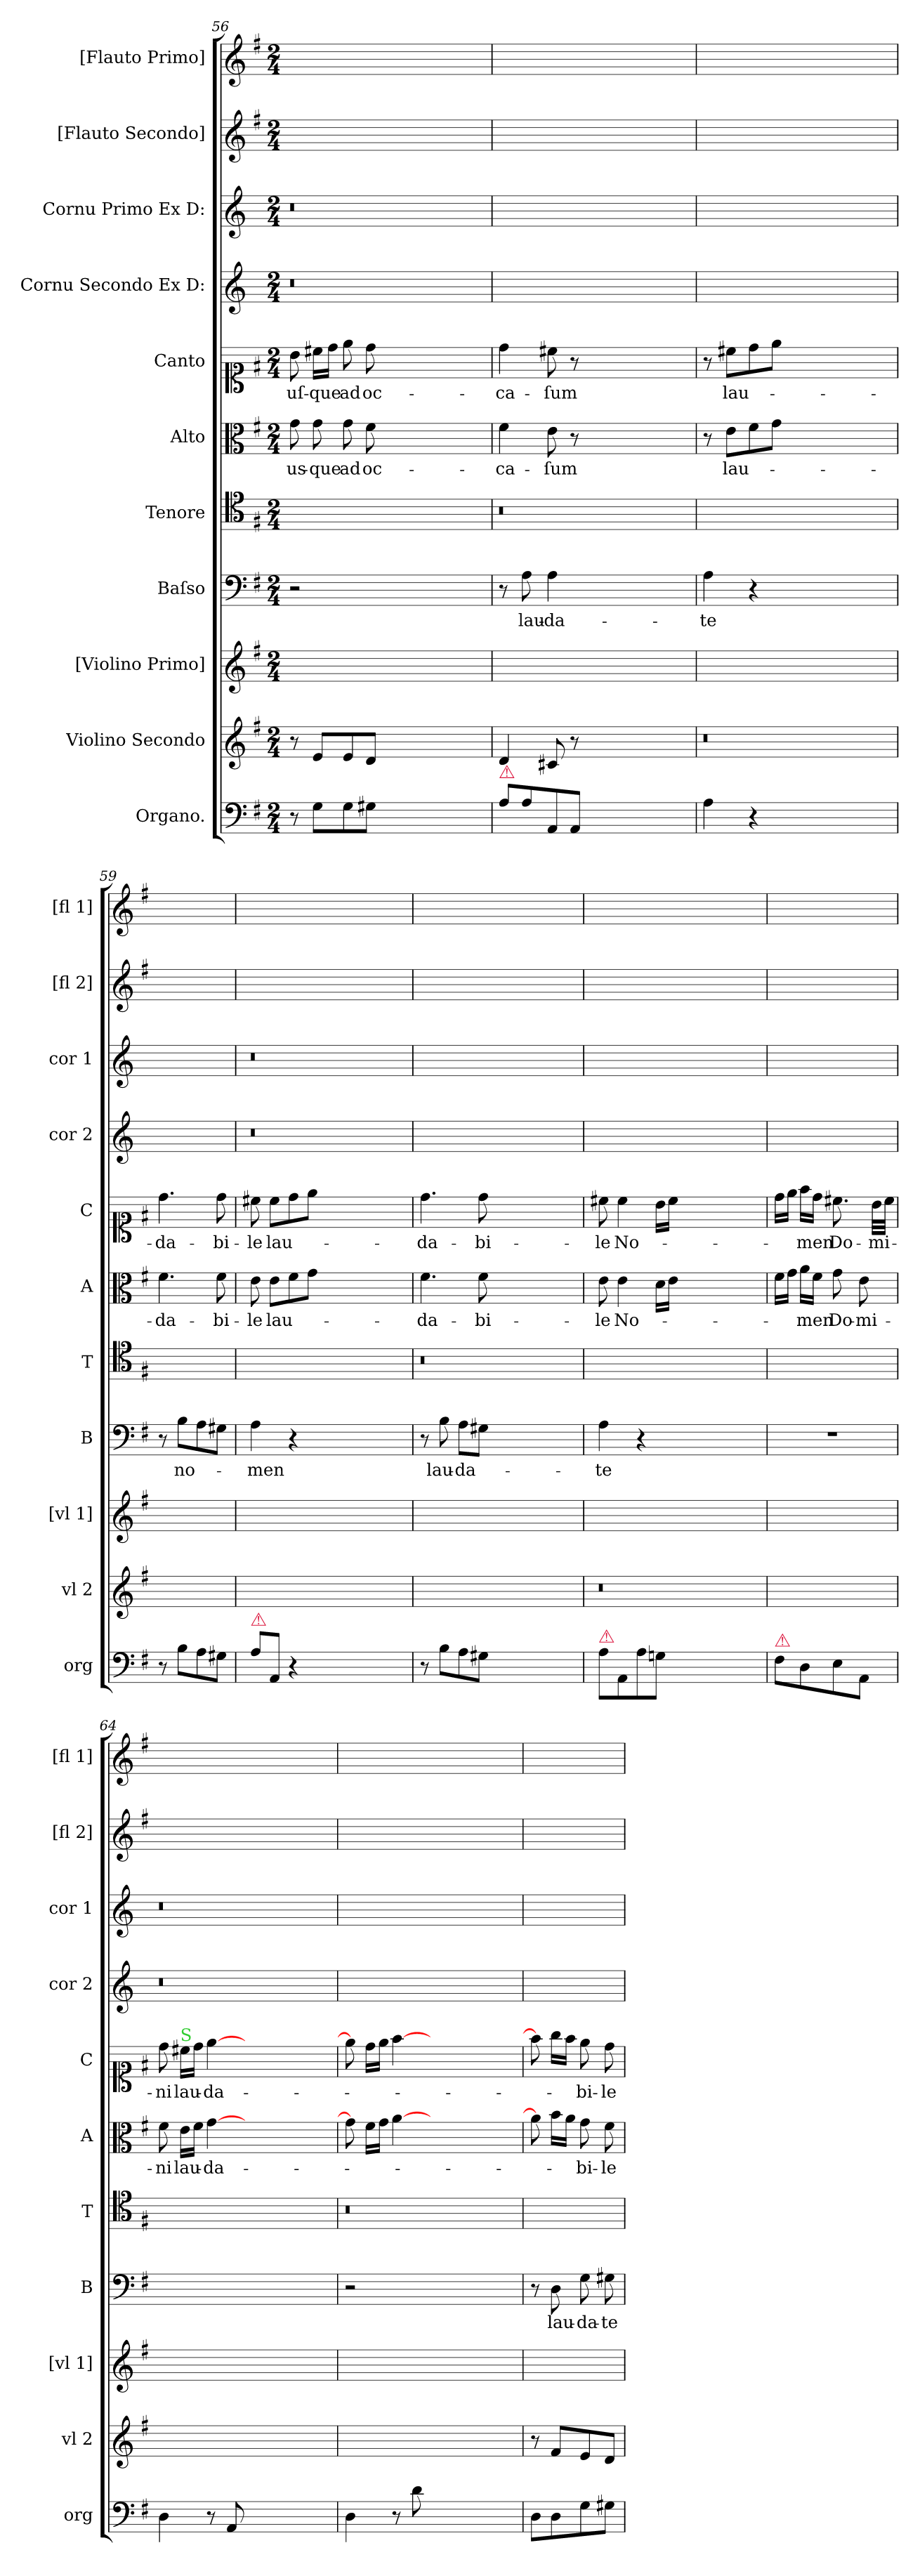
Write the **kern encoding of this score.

**kern	**kern	**kern	**kern	**text	**kern	**kern	**text	**kern	**text	**kern	**kern	**kern	**kern
*part11	*part10	*part9	*part8	*part8	*part7	*part6	*part6	*part5	*part5	*part4	*part3	*part2	*part1
*staff11	*staff10	*staff9	*staff8	*staff8	*staff7	*staff6	*staff6	*staff5	*staff5	*staff4	*staff3	*staff2	*staff1
*I"Organo.	*I"Violino Secondo	*I"[Violino Primo]	*I"Baſso	*	*I"Tenore	*I"Alto	*	*I"Canto	*	*I"Cornu Secondo Ex D:	*I"Cornu Primo Ex D:	*I"[Flauto Secondo]	*I"[Flauto Primo]
*I'org	*I'vl 2	*I'[vl 1]	*I'B	*	*I'T	*I'A	*	*I'C	*	*I'cor 2	*I'cor 1	*I'[fl 2]	*I'[fl 1]
*clefF4	*clefG2	*clefG2	*clefF4	*	*clefC4	*clefC3	*	*clefC1	*	*clefG2	*clefG2	*clefG2	*clefG2
*	*	*	*	*	*	*	*	*	*	*ITrd3c5	*ITrd3c5	*	*
*k[f#]	*k[f#]	*k[f#]	*k[f#]	*	*k[f#]	*k[f#]	*	*k[f#]	*	*k[f#]	*k[f#]	*k[f#]	*k[f#]
*M2/4	*M2/4	*M2/4	*M2/4	*	*M2/4	*M2/4	*	*M2/4	*	*M2/4	*M2/4	*M2/4	*M2/4
=56	=56	=56	=56	=56	=56	=56	=56	=56	=56	=56	=56	=56	=56
8r	8r	2ryy	2r	.	0ryy	8g\	us-	8b\	uſ-	0r	0r	2ryy	2ryy
8G\L	8e/L	.	.	.	.	8g\	-que	16cc#X\LL	-que	.	.	.	.
.	.	.	.	.	.	.	.	16dd\JJ	.	.	.	.	.
8G\	8e/	.	.	.	.	8g\	ad	8ee\	ad	.	.	.	.
8G#X\J	8d/J	.	.	.	.	8f#\	oc-	8dd\	oc-	.	.	.	.
1.ryy	1.ryy	1.ryy	1.ryy	.	.	1.ryy	.	1.ryy	.	.	.	1.ryy	1.ryy
=57	=57	=57	=57	=57	=57	=57	=57	=57	=57	=57	=57	=57	=57
!LO:TX:a:color=crimson:t=⚠	!	!	!	!	!	!	!	!	!	!	!	!	!
8A\L	4d/	2ryy	8r	.	0r	4f#\	-ca-	4dd\	-ca-	0ryy	0ryy	2ryy	2ryy
8A\	.	.	8A\	lau-	.	.	.	.	.	.	.	.	.
8AA/	8c#X/	.	4A\	-da-	.	8e\	-ſum	8cc#X\	-ſum	.	.	.	.
8AA/J	8r	.	.	.	.	8r	.	8r	.	.	.	.	.
1.ryy	1.ryy	1.ryy	1.ryy	.	.	1.ryy	.	1.ryy	.	.	.	1.ryy	1.ryy
=58	=58	=58	=58	=58	=58	=58	=58	=58	=58	=58	=58	=58	=58
4A\	0r	2ryy	4A\	-te	0ryy	8r	.	8r	.	0ryy	0ryy	2ryy	2ryy
.	.	.	.	.	.	8e\L	lau-	8cc#X\L	lau-	.	.	.	.
4r	.	.	4r	.	.	8f#\	.	8dd\	.	.	.	.	.
.	.	.	.	.	.	8g\J	.	8ee\J	.	.	.	.	.
1.ryy	.	1.ryy	1.ryy	.	.	1.ryy	.	1.ryy	.	.	.	1.ryy	1.ryy
=59	=59	=59	=59	=59	=59	=59	=59	=59	=59	=59	=59	=59	=59
8r	2ryy	2ryy	8r	.	2ryy	4.f#\	-da-	4.dd\	-da-	2ryy	2ryy	2ryy	2ryy
8B\L	.	.	8B\L	no-	.	.	.	.	.	.	.	.	.
8A\	.	.	8A\	.	.	.	.	.	.	.	.	.	.
8G#X\J	.	.	8G#X\J	.	.	8f#\	-bi-	8dd\	-bi-	.	.	.	.
=60	=60	=60	=60	=60	=60	=60	=60	=60	=60	=60	=60	=60	=60
!LO:TX:a:color=crimson:t=⚠	!	!	!	!	!	!	!	!	!	!	!	!	!
8A\L	0ryy	2ryy	4A\	-men	0ryy	8e\	-le	8cc#X\	-le	0r	0r	2ryy	2ryy
8AA/J	.	.	.	.	.	8e\L	lau-	8cc#\L	lau-	.	.	.	.
4r	.	.	4r	.	.	8f#\	.	8dd\	.	.	.	.	.
.	.	.	.	.	.	8g\J	.	8ee\J	.	.	.	.	.
1.ryy	.	1.ryy	1.ryy	.	.	1.ryy	.	1.ryy	.	.	.	1.ryy	1.ryy
=61	=61	=61	=61	=61	=61	=61	=61	=61	=61	=61	=61	=61	=61
8r	0ryy	2ryy	8r	.	0r	4.f#\	-da-	4.dd\	-da-	0ryy	0ryy	2ryy	2ryy
8B\L	.	.	8B\	lau-	.	.	.	.	.	.	.	.	.
8A\	.	.	8A\L	-da-	.	.	.	.	.	.	.	.	.
8G#X\J	.	.	8G#X\J	.	.	8f#\	-bi-	8dd\	-bi-	.	.	.	.
1.ryy	.	1.ryy	1.ryy	.	.	1.ryy	.	1.ryy	.	.	.	1.ryy	1.ryy
=62	=62	=62	=62	=62	=62	=62	=62	=62	=62	=62	=62	=62	=62
!LO:TX:a:color=crimson:t=⚠	!	!	!	!	!	!	!	!	!	!	!	!	!
8A\L	0r	2ryy	4A\	-te	0ryy	8e\	-le	8cc#X\	-le	0ryy	0ryy	2ryy	2ryy
8AA\	.	.	.	.	.	4e\	No-	4cc#\	No-	.	.	.	.
8A\	.	.	4r	.	.	.	.	.	.	.	.	.	.
8Gn\J	.	.	.	.	.	16d\LL	.	16b\LL	.	.	.	.	.
.	.	.	.	.	.	16e\JJ	.	16cc#\JJ	.	.	.	.	.
1.ryy	.	1.ryy	1.ryy	.	.	1.ryy	.	1.ryy	.	.	.	1.ryy	1.ryy
=63	=63	=63	=63	=63	=63	=63	=63	=63	=63	=63	=63	=63	=63
!LO:TX:a:color=crimson:t=⚠	!	!	!	!	!	!	!	!	!	!	!	!	!
!	!	!	!LO:N:vis=1	!	!	!	!	!	!	!	!	!	!
8F#\L	2ryy	2ryy	2r	.	2ryy	16f#\LL	.	16dd\LL	.	2ryy	2ryy	2ryy	2ryy
.	.	.	.	.	.	16g\JJ	.	16ee\JJ	.	.	.	.	.
8D\	.	.	.	.	.	16a\LL	-men	16ff#\LL	-men	.	.	.	.
.	.	.	.	.	.	16f#\JJ	.	16dd\JJ	.	.	.	.	.
8E\	.	.	.	.	.	8g\	Do-	8.cc#X\	Do-	.	.	.	.
8AA/J	.	.	.	.	.	8e\	-mi-	.	.	.	.	.	.
.	.	.	.	.	.	.	.	32b\LLL	-mi-	.	.	.	.
.	.	.	.	.	.	.	.	32cc#\JJJ	.	.	.	.	.
=64	=64	=64	=64	=64	=64	=64	=64	=64	=64	=64	=64	=64	=64
4D\	0ryy	2ryy	0ryy	.	0ryy	8f#\	-ni	8dd\	-ni	0r	0r	2ryy	2ryy
!	!	!	!	!	!	!	!	!LO:TX:a:color=limegreen:t=S	!	!	!	!	!
.	.	.	.	.	.	16e\LL	lau-	16cc#X\LL	lau-	.	.	.	.
.	.	.	.	.	.	16f#\JJ	.	16dd\JJ	.	.	.	.	.
8r	.	.	.	.	.	[4g\	-da-	[4ee\	-da-	.	.	.	.
8AA/	.	.	.	.	.	.	.	.	.	.	.	.	.
1.ryy	.	1.ryy	.	.	.	1.ryy	.	1.ryy	.	.	.	1.ryy	1.ryy
=65	=65	=65	=65	=65	=65	=65	=65	=65	=65	=65	=65	=65	=65
4D\	0ryy	2ryy	2r	.	0r	8g!\]	.	8ee!\]	.	0ryy	0ryy	2ryy	2ryy
.	.	.	.	.	.	16f#\LL	.	16dd\LL	.	.	.	.	.
.	.	.	.	.	.	16g\JJ	.	16ee\JJ	.	.	.	.	.
8r	.	.	.	.	.	[4a\	.	[4ff#\	.	.	.	.	.
8d\	.	.	.	.	.	.	.	.	.	.	.	.	.
1.ryy	.	1.ryy	1.ryy	.	.	1.ryy	.	1.ryy	.	.	.	1.ryy	1.ryy
=66	=66	=66	=66	=66	=66	=66	=66	=66	=66	=66	=66	=66	=66
8D\L	8r	2ryy	8r	.	2ryy	8a!\]	.	8ff#!\]	.	2ryy	2ryy	2ryy	2ryy
8D\	8f#/L	.	8D\	lau-	.	16b\LL	.	16gg\LL	.	.	.	.	.
.	.	.	.	.	.	16a\JJ	.	16ff#\JJ	.	.	.	.	.
8G\	8e/	.	8G\	-da-	.	8g\	-bi-	8ee\	-bi-	.	.	.	.
8G#X\J	8d/J	.	8G#X\	-te	.	8f#\	-le	8dd\	-le	.	.	.	.
=	=	=	=	=	=	=	=	=	=	=	=	=	=
*-	*-	*-	*-	*-	*-	*-	*-	*-	*-	*-	*-	*-	*-
